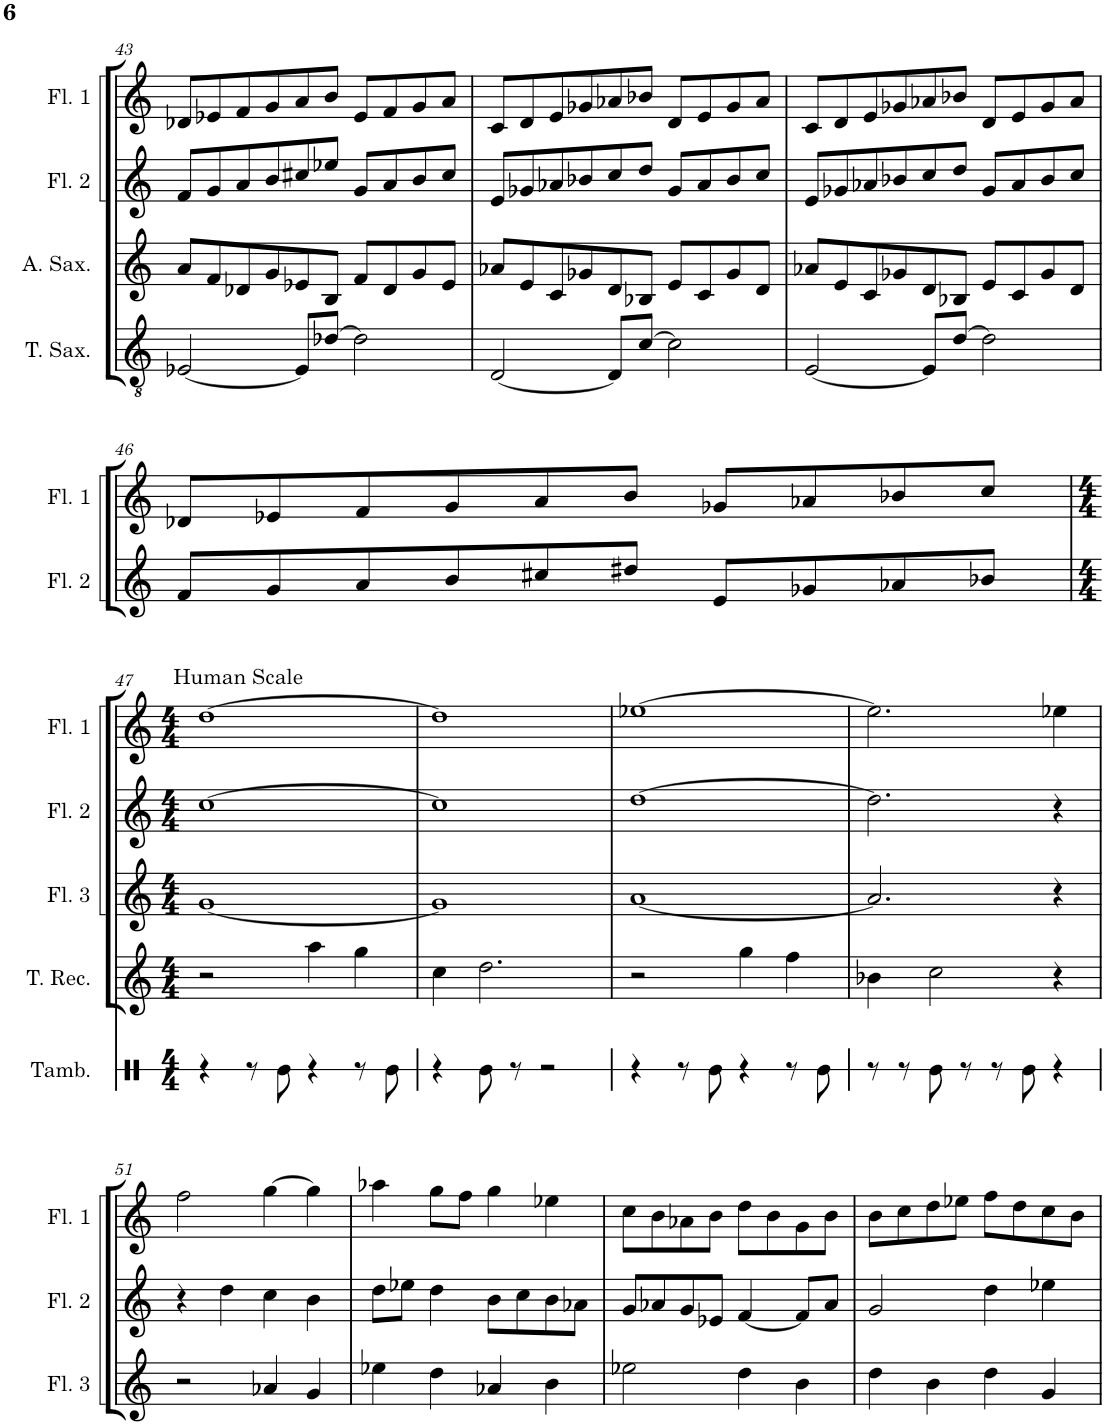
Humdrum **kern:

**kern	**kern	**kern	**kern	**kern	**kern
*part6	*part5	*part4	*part3	*part2	*part1
*staff6	*staff5	*staff4	*staff3	*staff2	*staff1
*I"Tenor Recorder	*I"Tenor Saxophone	*I"Alto Saxophone	*I"Flute 3	*I"Flute 2	*I"Flute 1
*I'T. Rec.	*I'T. Sax.	*I'A. Sax.	*I'Fl. 3	*I'Fl. 2	*I'Fl. 1
!!LO:PB:g=z
*clefG2	*clefGv2	*clefG2	*clefG2	*clefG2	*clefG2
*	*Trd8c14	*Trd5c9	*	*	*
*k[]	*k[]	*k[]	*k[]	*k[]	*k[]
*M5/4	*M5/4	*M5/4	*M5/4	*M5/4	*M5/4
=43	=43	=43	=43	=43	=43
4%5r	[2E-X/	8a/L	4%5r	8f/L	8d-X/L
.	.	8f/	.	8g/	8e-X/
.	.	8d-X/	.	8a/	8f/
.	.	8g/	.	8b/	8g/
.	8E-/L]	8e-X/	.	8cc#X/	8a/
.	[8d-X/J	8B/J	.	8ee-X/J	8b/J
.	2d-\]	8f/L	.	8g/L	8e-/L
.	.	8d-/	.	8a/	8f/
.	.	8g/	.	8b/	8g/
.	.	8e-/J	.	8cc#/J	8a/J
=44	=44	=44	=44	=44	=44
4%5r	[2D/	8a-X/L	4%5r	8e/L	8c/L
.	.	8e/	.	8g-X/	8d/
.	.	8c/	.	8a-X/	8e/
.	.	8g-X/	.	8b-X/	8g-X/
.	8D/L]	8d/	.	8cc/	8a-X/
.	[8c/J	8B-X/J	.	8dd/J	8b-X/J
.	2c\]	8e/L	.	8g-/L	8d/L
.	.	8c/	.	8a-/	8e/
.	.	8g-/	.	8b-/	8g-/
.	.	8d/J	.	8cc/J	8a-/J
=45	=45	=45	=45	=45	=45
4%5r	[2E/	8a-X/L	4%5r	8e/L	8c/L
.	.	8e/	.	8g-X/	8d/
.	.	8c/	.	8a-X/	8e/
.	.	8g-X/	.	8b-X/	8g-X/
.	8E/L]	8d/	.	8cc/	8a-X/
.	[8d/J	8B-X/J	.	8dd/J	8b-X/J
.	2d\]	8e/L	.	8g-/L	8d/L
.	.	8c/	.	8a-/	8e/
.	.	8g-/	.	8b-/	8g-/
.	.	8d/J	.	8cc/J	8a-/J
!!LO:LB:g=z
=46	=46	=46	=46	=46	=46
4%5r	4%5r	4%5r	4%5r	8f/L	8d-X/L
.	.	.	.	8g/	8e-X/
.	.	.	.	8a/	8f/
.	.	.	.	8b/	8g/
.	.	.	.	8cc#X/	8a/
.	.	.	.	8dd#X/J	8b/J
.	.	.	.	8e/L	8g-X/L
.	.	.	.	8g-X/	8a-X/
.	.	.	.	8a-X/	8b-X/
.	.	.	.	8b-X/J	8cc/J
!!LO:LB:g=z
=47	=47	=47	=47	=47	=47
*M4/4	*M4/4	*M4/4	*M4/4	*M4/4	*M4/4
!	!	!	!	!	!LO:TX:a:t=Human Scale
2r	1r	1r	[1g	[1cc	[1dd
4aa\	.	.	.	.	.
4gg\	.	.	.	.	.
=48	=48	=48	=48	=48	=48
4cc\	1r	1r	1g]	1cc]	1dd]
2.dd\	.	.	.	.	.
=49	=49	=49	=49	=49	=49
2r	1r	1r	[1a	[1dd	[1ee-X
4gg\	.	.	.	.	.
4ff\	.	.	.	.	.
=50	=50	=50	=50	=50	=50
4b-X\	1r	1r	2.a/]	2.dd\]	2.ee-\]
2cc\	.	.	.	.	.
4r	.	.	4r	4r	4ee-X\
!!LO:LB:g=z
=51	=51	=51	=51	=51	=51
1r	1r	1r	2r	4r	2ff\
.	.	.	.	4dd\	.
.	.	.	4a-X/	4cc\	[4gg\
.	.	.	4g/	4b\	4gg\]
=52	=52	=52	=52	=52	=52
1r	1r	1r	4ee-X\	8dd\L	4aa-X\
.	.	.	.	8ee-X\J	.
.	.	.	4dd\	4dd\	8gg\L
.	.	.	.	.	8ff\J
.	.	.	4a-X/	8b\L	4gg\
.	.	.	.	8cc\	.
.	.	.	4b\	8b\	4ee-X\
.	.	.	.	8a-X\J	.
=53	=53	=53	=53	=53	=53
1r	1r	1r	2ee-X\	8g/L	8cc\L
.	.	.	.	8a-X/	8b\
.	.	.	.	8g/	8a-X\
.	.	.	.	8e-X/J	8b\J
.	.	.	4dd\	[4f/	8dd\L
.	.	.	.	.	8b\
.	.	.	4b\	8f/L]	8g\
.	.	.	.	8a-/J	8b\J
=54	=54	=54	=54	=54	=54
1r	1r	1r	4dd\	2g/	8b\L
.	.	.	.	.	8cc\
.	.	.	4b\	.	8dd\
.	.	.	.	.	8ee-X\J
.	.	.	4dd\	4dd\	8ff\L
.	.	.	.	.	8dd\
.	.	.	4g/	4ee-X\	8cc\
.	.	.	.	.	8b\J
=	=	=	=	=	=
*-	*-	*-	*-	*-	*-
